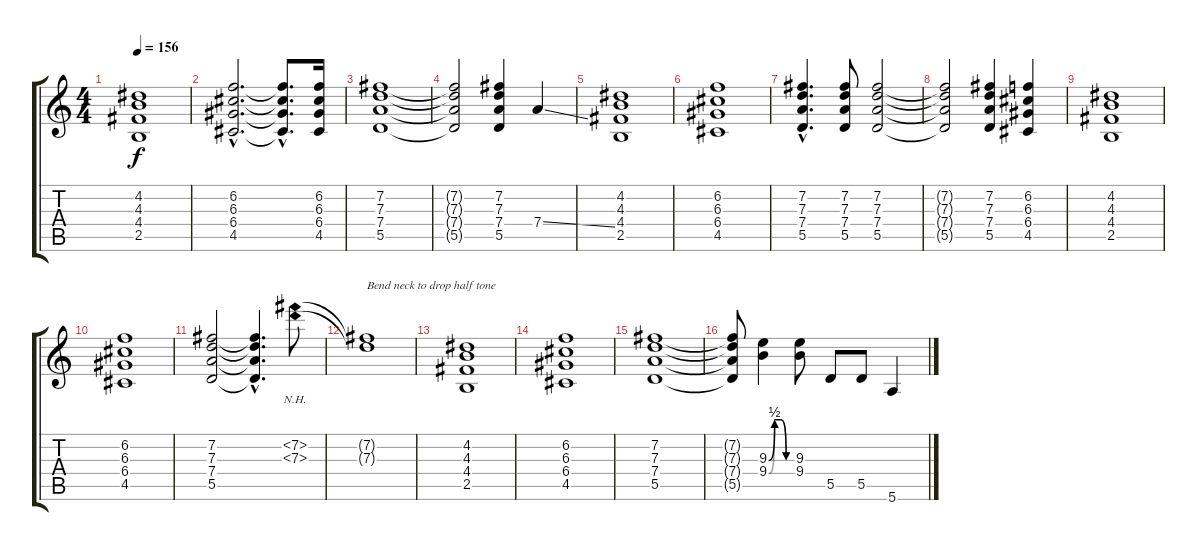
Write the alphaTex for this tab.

\track "" {instrument overdrivenguitar}
\staff {score tabs}
\tuning (E4 B3 G3 D3 A2 E2) {hide}
\ts (4 4)
\tempo 156
\clef g2
\ks c
(4.2 4.3 4.4 2.5).1{dy f} |
(6.2{hac} 6.3{hac} 6.4{hac} 4.5{hac}).2{d} (6.2{hac t} 6.3{hac t} 6.4{hac t} 4.5{hac t}).8{d} (6.2 6.3 6.4 4.5).16 |
(7.2 7.3 7.4 5.5).1 |
(7.2{t} 7.3{t} 7.4{t} 5.5{t}).2 (7.2 7.3 7.4 5.5).4 7.4{ss}.4 |
(4.2 4.3 4.4 2.5).1 |
(6.2 6.3 6.4 4.5).1 |
(7.2{hac} 7.3{hac} 7.4{hac} 5.5{hac}).4{d} (7.2 7.3 7.4 5.5).8 (7.2 7.3 7.4 5.5).2 |
(7.2{t} 7.3{t} 7.4{t} 5.5{t}).2 (7.2 7.3 7.4 5.5).4 (6.2 6.3 6.4 4.5).4 |
(4.2 4.3 4.4 2.5).1 |
(6.2 6.3 6.4 4.5).1 |
(7.2 7.3 7.4 5.5).2 (7.2{hac t} 7.3{hac t} 7.4{hac t} 5.5{hac t}).4{d} (7.2{nh} 7.3{nh}).8 |
(7.2{t} 7.3{t}).1{txt "Bend neck to drop half tone"} |
(4.2 4.3 4.4 2.5).1 |
(6.2 6.3 6.4 4.5).1 |
(7.2 7.3 7.4 5.5).1 |
(7.2{t} 7.3{t} 7.4{t} 5.5{t}).8 (9.3{be (custom 0 0 15 2 30 2 45 0 60 0)} 9.4{be (custom 0 0 15 2 30 2 45 0 60 0)}).4 (9.3 9.4).8 5.5.8 5.5.8 5.6.4
